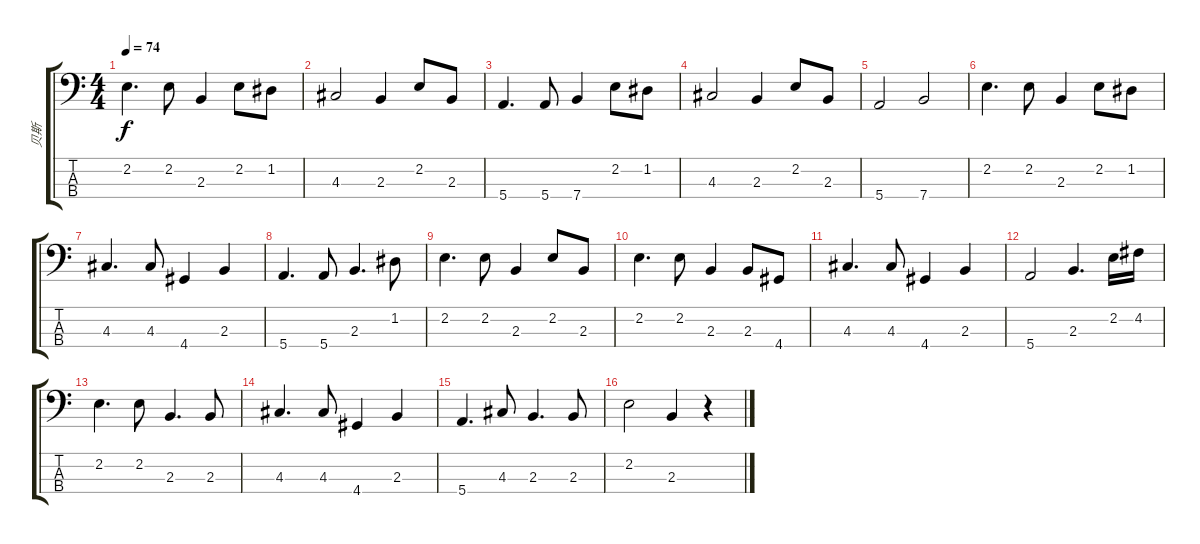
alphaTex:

\track ("贝斯" "贝斯") {instrument acousticguitarnylon}
\staff {score tabs}
\tuning (G2 D2 A1 E1) {hide}
\ts (4 4)
\tempo 74
\clef f4
\ks c
2.2.4{d dy f} 2.2.8 2.3.4 2.2.8 1.2.8 |
4.3.2 2.3.4 2.2.8 2.3.8 |
5.4.4{d} 5.4.8 7.4.4 2.2.8 1.2.8 |
4.3.2 2.3.4 2.2.8 2.3.8 |
5.4.2 7.4.2 |
2.2.4{d} 2.2.8 2.3.4 2.2.8 1.2.8 |
4.3.4{d} 4.3.8 4.4.4 2.3.4 |
5.4.4{d} 5.4.8 2.3.4{d} 1.2.8 |
2.2.4{d} 2.2.8 2.3.4 2.2.8 2.3.8 |
2.2.4{d} 2.2.8 2.3.4 2.3.8 4.4.8 |
4.3.4{d} 4.3.8 4.4.4 2.3.4 |
5.4.2 2.3.4{d} 2.2.16 4.2.16 |
2.2.4{d} 2.2.8 2.3.4{d} 2.3.8 |
4.3.4{d} 4.3.8 4.4.4 2.3.4 |
5.4.4{d} 4.3.8 2.3.4{d} 2.3.8 |
2.2.2 2.3.4 r.4
